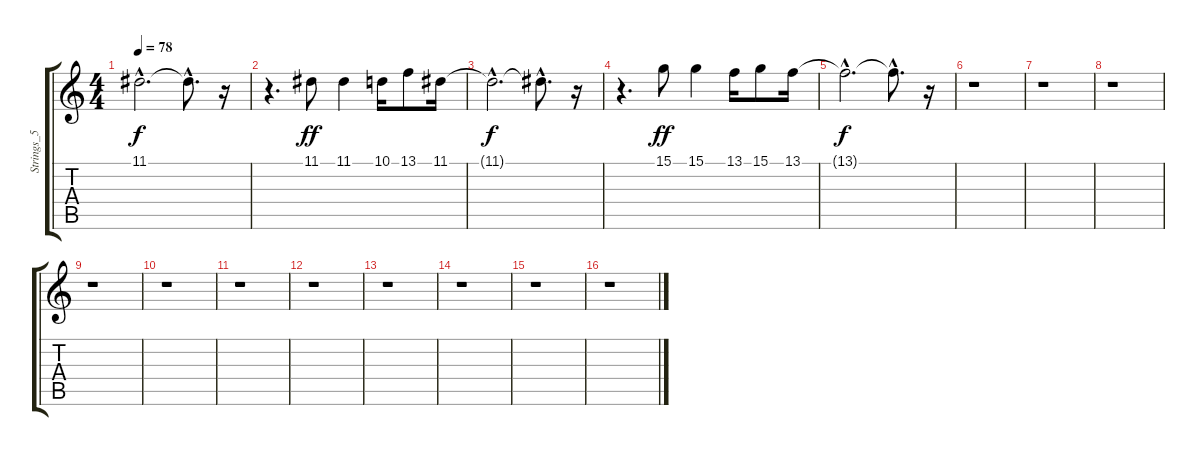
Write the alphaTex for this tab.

\track ("Strings_5" "Strings_5") {instrument synthbrass1}
\staff {score tabs}
\tuning (E4 B3 G3 D3 A2 E2) {hide}
\ts (4 4)
\tempo 78
\clef g2
\ks c
11.1{hac t}.2{d dy f} 11.1{hac t}.8{d} r.16 |
r.4{d} 11.1.8{dy ff} 11.1.4 10.1.16 13.1.8 11.1.16 |
11.1{hac t}.2{d dy f} 11.1{hac t}.8{d} r.16 |
r.4{d} 15.1.8{dy ff} 15.1.4 13.1.16 15.1.8 13.1.16 |
13.1{hac t}.2{d dy f} 13.1{hac t}.8{d} r.16 |
r.1 |
r.1 |
r.1 |
r.1 |
r.1 |
r.1 |
r.1 |
r.1 |
r.1 |
r.1 |
r.1
